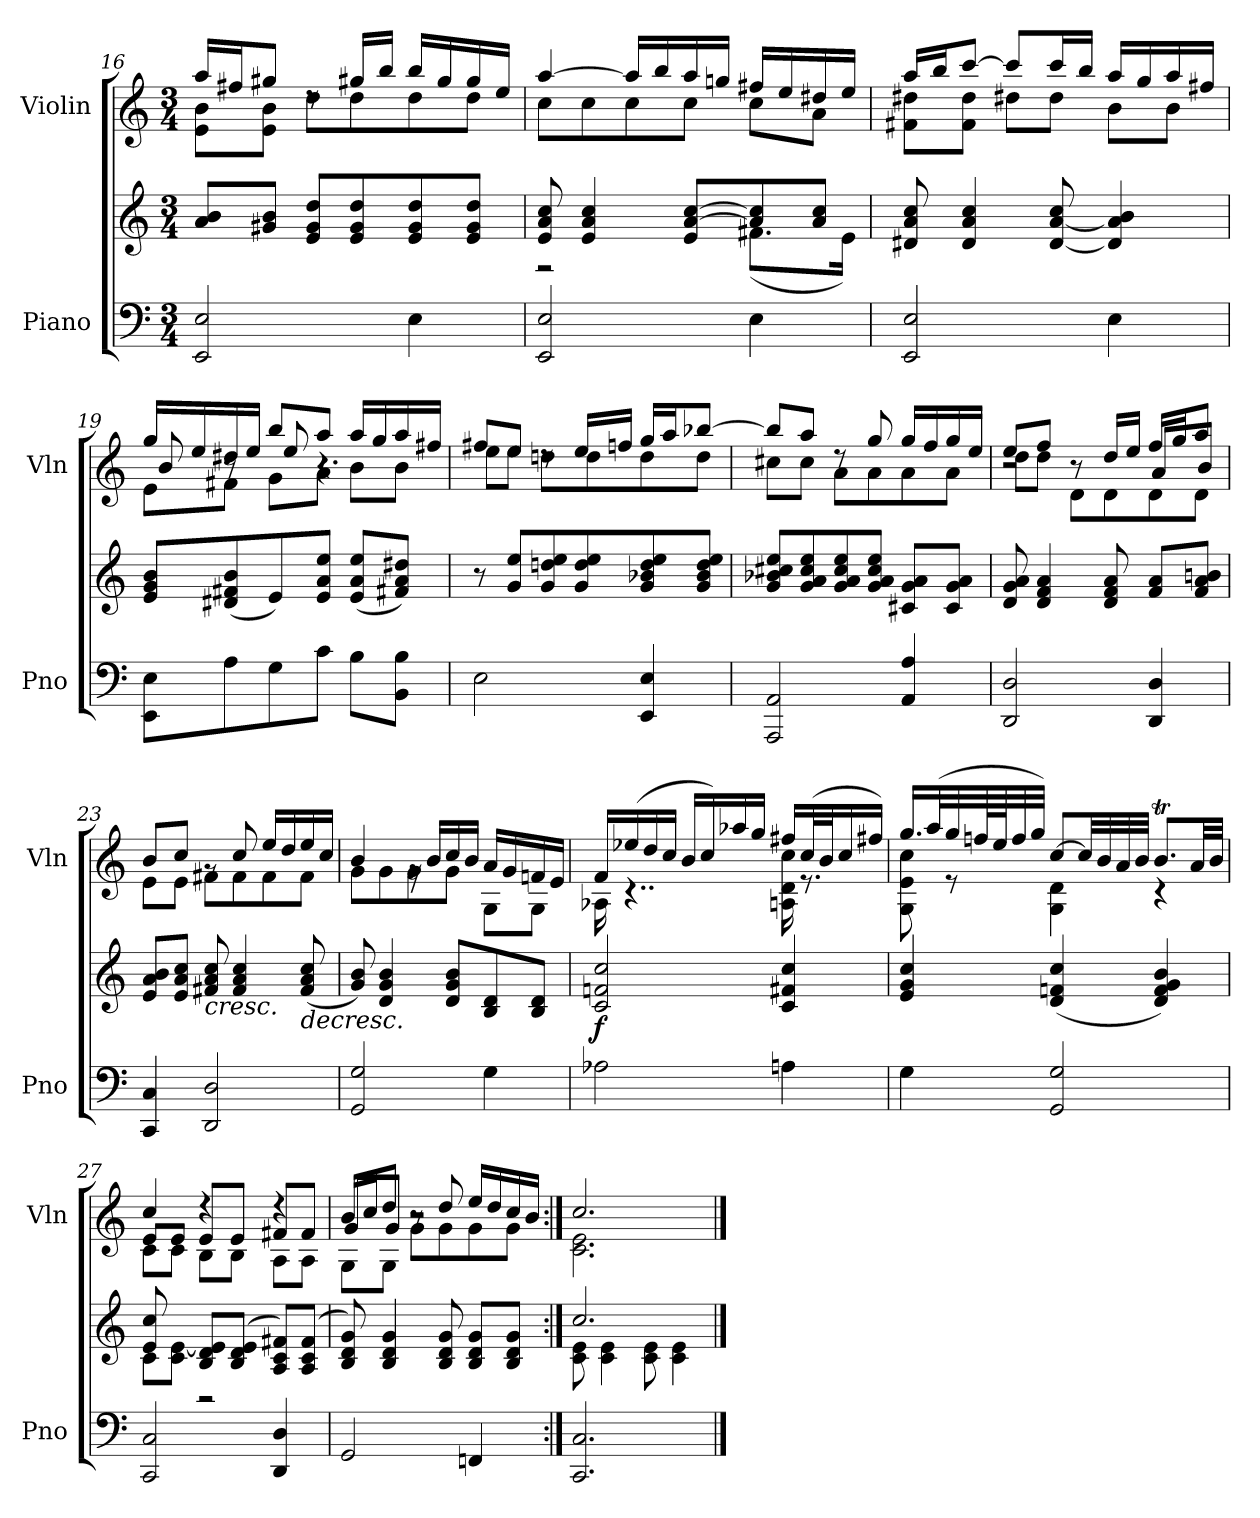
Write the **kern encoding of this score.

**kern	**kern	**dynam	**kern
*part2	*part2	*part2	*part1
*staff3	*staff2	*staff2/3	*staff1
*I"Piano	*	*	*I"Violin
*I'Pno	*	*	*I'Vln
*clefF4	*clefG2	*	*clefG2
*k[]	*k[]	*	*k[]
*M3/4	*M3/4	*	*M3/4
=16	=16	=16	=16
*	*	*	*^
2EE/ 2E/	8a/ 8b/L	.	16aa/LL	8e\ 8b\L
.	.	.	16ff#X/J	.
.	8g#X/ 8b/J	.	8gg#X/J	8e\ 8b\J
.	8e/ 8g#/ 8dd/L	.	8rdd	8dd\L
.	8e/ 8g#/ 8dd/	.	16gg#X/LL	8dd\
.	.	.	16bb/JJ	.
4E\	8e/ 8g#/ 8dd/	.	16bb/LL	8dd\
.	.	.	16gg#/	.
.	8e/ 8g#/ 8dd/J	.	16gg#/	8dd\J
.	.	.	16ee/JJ	.
=17	=17	=17	=17	=17
*	*^	*	*	*
2EE/ 2E/	8e/ 8a/ 8cc/	2r	.	[4aa/	8cc\L
.	4e/ 4a/ 4cc/	.	.	.	8cc\
.	.	.	.	16aa/LL]	8cc\
.	.	.	.	16bb/	.
.	8e/ [8a/ [8cc/L	.	.	16aa/	8cc\J
.	.	.	.	16ggn/JJ	.
4E\	8a/] 8cc/]	(<8.f#X\L	.	16ff#X/LL	8cc\L
.	.	.	.	16ee/	.
.	8a/ 8cc/J	.	.	16dd#X/	8a\J
.	.	16e\Jk)	.	16ee/JJ	.
*	*v	*v	*	*	*
=18	=18	=18	=18	=18
2EE/ 2E/	8d#X/ 8a/ 8cc/	.	16aa/LL	8f#X\ 8dd#X\L
.	.	.	16bb/J	.
.	4d#/ 4a/ 4cc/	.	[8ccc/J	8f#\ 8dd#\J
.	.	.	8ccc/L]	8dd#X\L
.	[8d#/ [8a/ 8cc/	.	16ccc/L	8dd#\J
.	.	.	16bb/JJ	.
4E\	4d#/] 4a/] 4b/	.	16aa/LL	8b\L
.	.	.	16gg/	.
.	.	.	16aa/	8b\J
.	.	.	16ff#X/JJ	.
!!LO:LB:g=z
=19	=19	=19	=19	=19
*	*	*	*	*^
8EE\ 8E\L	8e/ 8g/ 8b/L	.	16gg/LL	8e\L	8b/
.	.	.	16ee/	.	.
8A\	(>8d#X/ 8f#X/ 8b/	.	16dd#X/	8f#X\J	8r
.	.	.	16ee/JJ	.	.
8G\	8e/)	.	8bb/L	8g\L	8ee/
8c\J	8e/ 8a/ 8ee/J	.	8aa/J	8a\J	4.r
8B\L	(>8e/ 8a/ 8ee/L	.	16aa/LL	8b\L	.
.	.	.	16gg/	.	.
8BB\ 8B\J	8f#X/ 8a/ 8dd#X/J)	.	16aa/	8b\J	.
.	.	.	16ff#X/JJ	.	.
*	*	*	*	*v	*v
=20	=20	=20	=20	=20
2E\	8r	.	8ff#X/L	8ee\L
.	8g/ 8ee/L	.	8ee/J	8ee\J
.	8g/ 8ddn/ 8ee/	.	8rdd	8ddn\L
.	8g/ 8dd/ 8ee/	.	16ee/LL	8dd\
.	.	.	16ffn/JJ	.
4EE/ 4E/	8g/ 8b-X/ 8dd/ 8ee/	.	16gg/LL	8dd\
.	.	.	16aa/J	.
.	8g/ 8b-/ 8dd/ 8ee/J	.	[8bb-X/J	8dd\J
=21	=21	=21	=21	=21
2AAA/ 2AA/	8g/ 8b-X/ 8cc#X/ 8ee/L	.	8bb-/L]	8cc#X\L
.	8g/ 8a/ 8cc#/ 8ee/	.	8aa/J	8cc#\J
.	8g/ 8a/ 8cc#/ 8ee/	.	8rdd	8a\L
.	8g/ 8a/ 8cc#/ 8ee/J	.	8gg/	8a\
4AA/ 4A/	8c#X/ 8g/ 8a/L	.	16gg/LL	8a\
.	.	.	16ff/	.
.	8c#/ 8g/ 8a/J	.	16gg/	8a\J
.	.	.	16ee/JJ	.
=22	=22	=22	=22	=22
*	*	*	*	*^
2DD/ 2D/	8d/ 8g/ 8a/	.	8ee/L	8dd\L	2r
.	4d/ 4f/ 4a/	.	8ff/J	8dd\J	.
.	.	.	8r	8d\L	.
.	8d/ 8f/ 8a/	.	16dd/LL	8d\	.
.	.	.	16ee/JJ	.	.
4DD/ 4D/	8f/ 8a/L	.	16ff/LL	8d\	8a/L
.	.	.	16gg/J	.	.
.	8f/ 8a/ 8bn/J	.	8aa/J	8d\J	8b/J
*	*	*	*	*v	*v
!!LO:LB:g=z
=23	=23	=23	=23	=23
4CC/ 4C/	8e/ 8a/ 8b/L	.	8b/L	8e\L
.	8e/ 8a/ 8cc/J	.	8cc/J	8e\J
!	!	!LO:HP:b	!	!
2DD/ 2D/	8f#X/ 8a/ 8cc/	<	8rg	8f#X\L
.	4f#/ 4a/ 4cc/	.	8cc/	8f#\
.	.	.	16ee/LL	8f#\
.	.	.	16dd/	.
!	!	!LO:HP:b	!	!
.	(>8f#/ 8a/ 8cc/	>	16ee/	8f#\J
.	.	.	16cc/JJ	.
*	*	*	*v	*v
.	.	[	.
=24	=24	=24	=24
*	*	*	*^
2GG/ 2G/	8g/ 8b/)	.	4b/	8g\L
.	4d/ 4g/ 4b/	.	.	8g\
.	.	.	16rg	8g\
.	.	.	16b/LL	.
.	8d/ 8g/ 8b/L	.	16cc/	8g\J
.	.	.	16b/JJ	.
4G\	8B/ 8d/	.	16a/LL	8G\L
.	.	.	16g/	.
.	8B/ 8d/J	.	16fn/	8G\J
.	.	.	16e/JJ	.
=25	=25	=25	=25	=25
!	!	!LO:DY:b	!	!
2A-X\	2c/ 2fn/ 2cc/	f	16f/LL	16A-X\
.	.	.	(<16ee-X/	4..r
.	.	.	16dd/	.
.	.	.	16cc/JJ	.
.	.	.	16b/LL	.
.	.	.	16cc/)	.
.	.	.	16aa-X/	.
.	.	.	16gg/JJ	.
4An\	4c/ 4f#X/ 4cc/	]	16ff#X/LL	16An\ 16d\ 16cc\
.	.	.	(<32cc/L	8.r
.	.	.	32b/J	.
.	.	.	16cc/	.
.	.	.	16ff#X/JJ)	.
!!LO:PB:g=z	!!
=26	=26	=26	=26	=26
4G\	4e/ 4g/ 4cc/	.	16.gg/LL	8G\ 8e\ 8cc\
.	.	.	(<32aa/L	.
.	.	.	32gg/	8r
.	.	.	64ffn/L	.
.	.	.	64ee/J	.
.	.	.	32ff/	.
.	.	.	32gg/JJJ)	.
2GG/ 2G/	(>4d/ 4fn/ 4cc/	.	[8cc/L	4G\ 4d\
.	.	.	32cc/LL]	.
.	.	.	32b/	.
.	.	.	32a/	.
.	.	.	32b/JJJ	.
.	4d/ 4f/ 4g/ 4b/)	.	8.bt/L	4r
.	.	.	32a/LL	.
.	.	.	32b/JJJ	.
=27	=27	=27	=27	=27
*	*^	*	*	*^
2CC/ 2C/	8e/ 8cc/	8c\L	.	4cc/	8c\L	8e/L
.	8ryy	8c\ [8e\J	.	.	8c\J	8e/J
.	8B/ 8d/ 8e/]L	2r	.	8e/L	8B\L	4rdd
.	(>8B/ 8d/ 8e/J	.	.	8e/J	8B\J	.
4DD/ 4D/	8A/ 8c/ 8f#X/L)	.	.	8f#X/L	8A\L	4rdd
.	(>8A/ 8c/ 8f#/J	.	.	8f#/J	8A\J	.
*	*v	*v	*	*	*	*
=28	=28	=28	=28	=28	=28
2GG/	8B/ 8d/ 8g/)	.	16b/LL	8G\L	8g/L
.	.	.	16cc/J	.	.
.	4B/ 4d/ 4g/	.	8dd/J	8G\J	8g/J
.	.	.	8r	8g\L	2r
.	8B/ 8d/ 8g/	.	8dd/	8g\	.
4FFn/	8B/ 8d/ 8g/L	.	16ee/LL	8g\	.
.	.	.	16dd/	.	.
.	8B/ 8d/ 8g/J	.	16cc/	8g\J	.
.	.	.	16b/JJ	.	.
*	*	*	*	*v	*v
=29:|!	=29:|!	=29:|!	=29:|!	=29:|!
*	*^	*	*	*
2.CC/ 2.C/	2.cc/	8c\ 8e\	.	2.cc/	2.c\ 2.e\
.	.	4c\ 4e\	.	.	.
.	.	8c\ 8e\	.	.	.
.	.	4c\ 4e\	.	.	.
*	*v	*v	*	*	*
*	*	*	*v	*v
==	==	==	==
*-	*-	*-	*-
